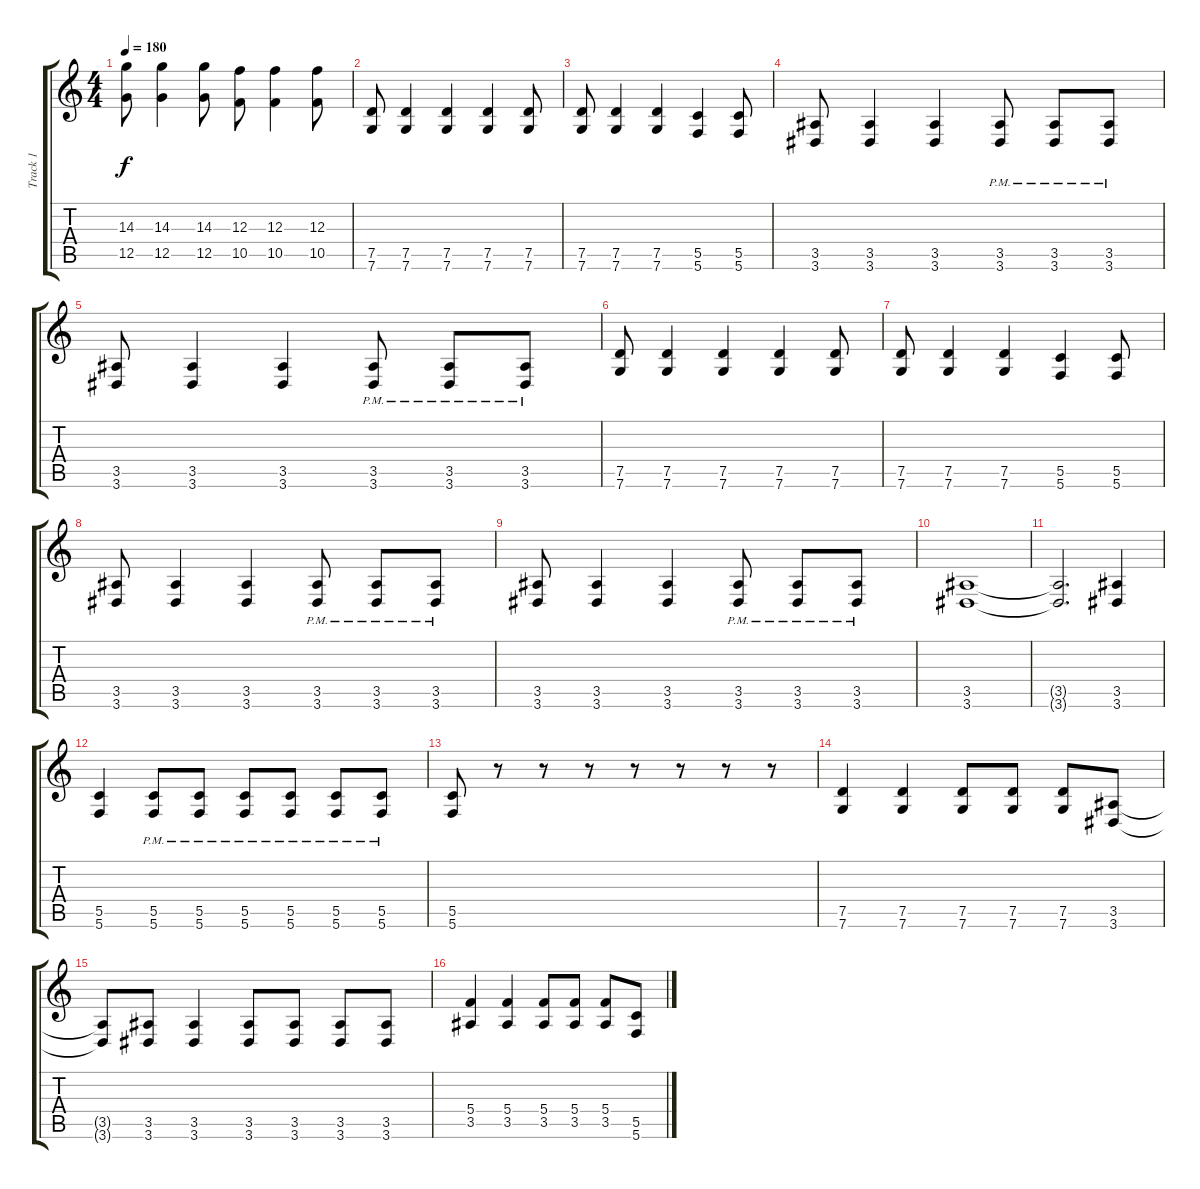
\track ("Track 1" "Track 1") {instrument distortionguitar}
\staff {score tabs}
\tuning (D4 A3 F3 C3 G2 C2) {hide}
\ts (4 4)
\tempo 180
\clef g2
\ks c
(14.3 12.5).8{dy f} (14.3 12.5).4 (14.3 12.5).8 (12.3 10.5).8 (12.3 10.5).4 (12.3 10.5).8 |
(7.5 7.6).8 (7.5 7.6).4 (7.5 7.6).4 (7.5 7.6).4 (7.5 7.6).8 |
(7.5 7.6).8 (7.5 7.6).4 (7.5 7.6).4 (5.5 5.6).4 (5.5 5.6).8 |
(3.5 3.6).8 (3.5 3.6).4 (3.5 3.6).4 (3.5{pm} 3.6{pm}).8 (3.5{pm} 3.6{pm}).8 (3.5{pm} 3.6{pm}).8 |
(3.5 3.6).8 (3.5 3.6).4 (3.5 3.6).4 (3.5{pm} 3.6{pm}).8 (3.5{pm} 3.6{pm}).8 (3.5{pm} 3.6{pm}).8 |
(7.5 7.6).8 (7.5 7.6).4 (7.5 7.6).4 (7.5 7.6).4 (7.5 7.6).8 |
(7.5 7.6).8 (7.5 7.6).4 (7.5 7.6).4 (5.5 5.6).4 (5.5 5.6).8 |
(3.5 3.6).8 (3.5 3.6).4 (3.5 3.6).4 (3.5{pm} 3.6{pm}).8 (3.5{pm} 3.6{pm}).8 (3.5{pm} 3.6{pm}).8 |
(3.5 3.6).8 (3.5 3.6).4 (3.5 3.6).4 (3.5{pm} 3.6{pm}).8 (3.5{pm} 3.6{pm}).8 (3.5{pm} 3.6{pm}).8 |
(3.5 3.6).1 |
(3.5{t} 3.6{t}).2{d} (3.5 3.6).4 |
(5.5 5.6).4 (5.5{pm} 5.6{pm}).8 (5.5{pm} 5.6{pm}).8 (5.5{pm} 5.6{pm}).8 (5.5{pm} 5.6{pm}).8 (5.5{pm} 5.6{pm}).8 (5.5{pm} 5.6{pm}).8 |
(5.5 5.6).8 r.8 r.8 r.8 r.8 r.8 r.8 r.8 |
(7.5 7.6).4 (7.5 7.6).4 (7.5 7.6).8 (7.5 7.6).8 (7.5 7.6).8 (3.5 3.6).8 |
(3.5{t} 3.6{t}).8 (3.5 3.6).8 (3.5 3.6).4 (3.5 3.6).8 (3.5 3.6).8 (3.5 3.6).8 (3.5 3.6).8 |
(5.4 3.5).4 (5.4 3.5).4 (5.4 3.5).8 (5.4 3.5).8 (5.4 3.5).8 (5.5 5.6).8
